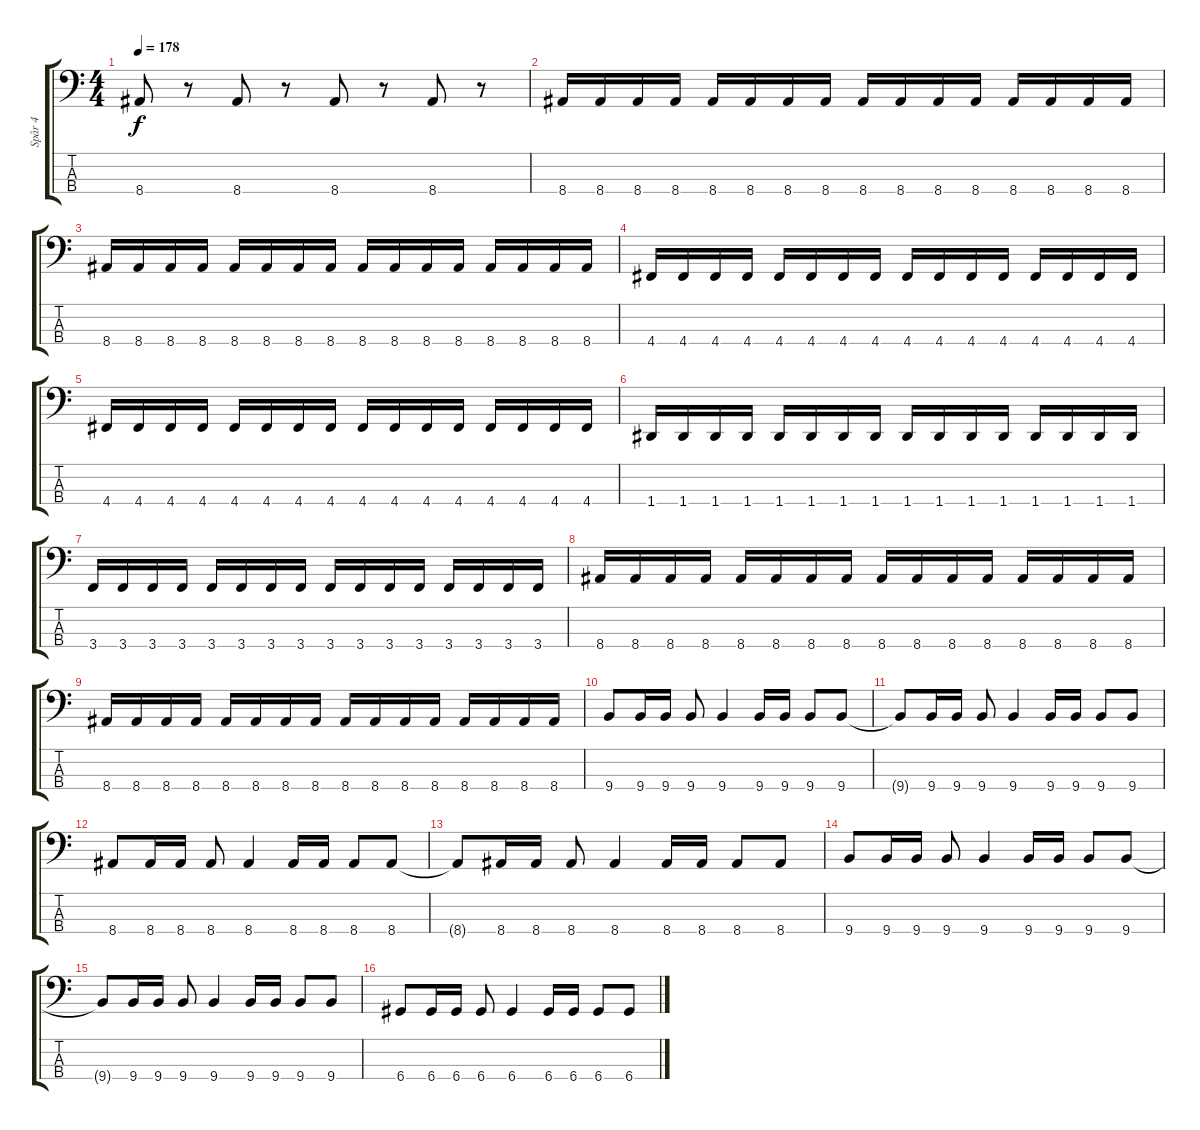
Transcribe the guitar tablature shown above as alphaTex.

\track ("Spår 4" "Spår 4") {instrument synthbass1}
\staff {score tabs}
\tuning (G2 D2 A1 D1) {hide}
\ts (4 4)
\tempo 178
\clef f4
\ks c
8.4.8{dy f} r.8 8.4.8 r.8 8.4.8 r.8 8.4.8 r.8 |
8.4.16 8.4.16 8.4.16 8.4.16 8.4.16 8.4.16 8.4.16 8.4.16 8.4.16 8.4.16 8.4.16 8.4.16 8.4.16 8.4.16 8.4.16 8.4.16 |
8.4.16 8.4.16 8.4.16 8.4.16 8.4.16 8.4.16 8.4.16 8.4.16 8.4.16 8.4.16 8.4.16 8.4.16 8.4.16 8.4.16 8.4.16 8.4.16 |
4.4.16 4.4.16 4.4.16 4.4.16 4.4.16 4.4.16 4.4.16 4.4.16 4.4.16 4.4.16 4.4.16 4.4.16 4.4.16 4.4.16 4.4.16 4.4.16 |
4.4.16 4.4.16 4.4.16 4.4.16 4.4.16 4.4.16 4.4.16 4.4.16 4.4.16 4.4.16 4.4.16 4.4.16 4.4.16 4.4.16 4.4.16 4.4.16 |
1.4.16 1.4.16 1.4.16 1.4.16 1.4.16 1.4.16 1.4.16 1.4.16 1.4.16 1.4.16 1.4.16 1.4.16 1.4.16 1.4.16 1.4.16 1.4.16 |
3.4.16 3.4.16 3.4.16 3.4.16 3.4.16 3.4.16 3.4.16 3.4.16 3.4.16 3.4.16 3.4.16 3.4.16 3.4.16 3.4.16 3.4.16 3.4.16 |
8.4.16 8.4.16 8.4.16 8.4.16 8.4.16 8.4.16 8.4.16 8.4.16 8.4.16 8.4.16 8.4.16 8.4.16 8.4.16 8.4.16 8.4.16 8.4.16 |
8.4.16 8.4.16 8.4.16 8.4.16 8.4.16 8.4.16 8.4.16 8.4.16 8.4.16 8.4.16 8.4.16 8.4.16 8.4.16 8.4.16 8.4.16 8.4.16 |
9.4.8 9.4.16 9.4.16 9.4.8 9.4.4 9.4.16 9.4.16 9.4.8 9.4.8 |
9.4{t}.8 9.4.16 9.4.16 9.4.8 9.4.4 9.4.16 9.4.16 9.4.8 9.4.8 |
8.4.8 8.4.16 8.4.16 8.4.8 8.4.4 8.4.16 8.4.16 8.4.8 8.4.8 |
8.4{t}.8 8.4.16 8.4.16 8.4.8 8.4.4 8.4.16 8.4.16 8.4.8 8.4.8 |
9.4.8 9.4.16 9.4.16 9.4.8 9.4.4 9.4.16 9.4.16 9.4.8 9.4.8 |
9.4{t}.8 9.4.16 9.4.16 9.4.8 9.4.4 9.4.16 9.4.16 9.4.8 9.4.8 |
6.4.8 6.4.16 6.4.16 6.4.8 6.4.4 6.4.16 6.4.16 6.4.8 6.4.8
